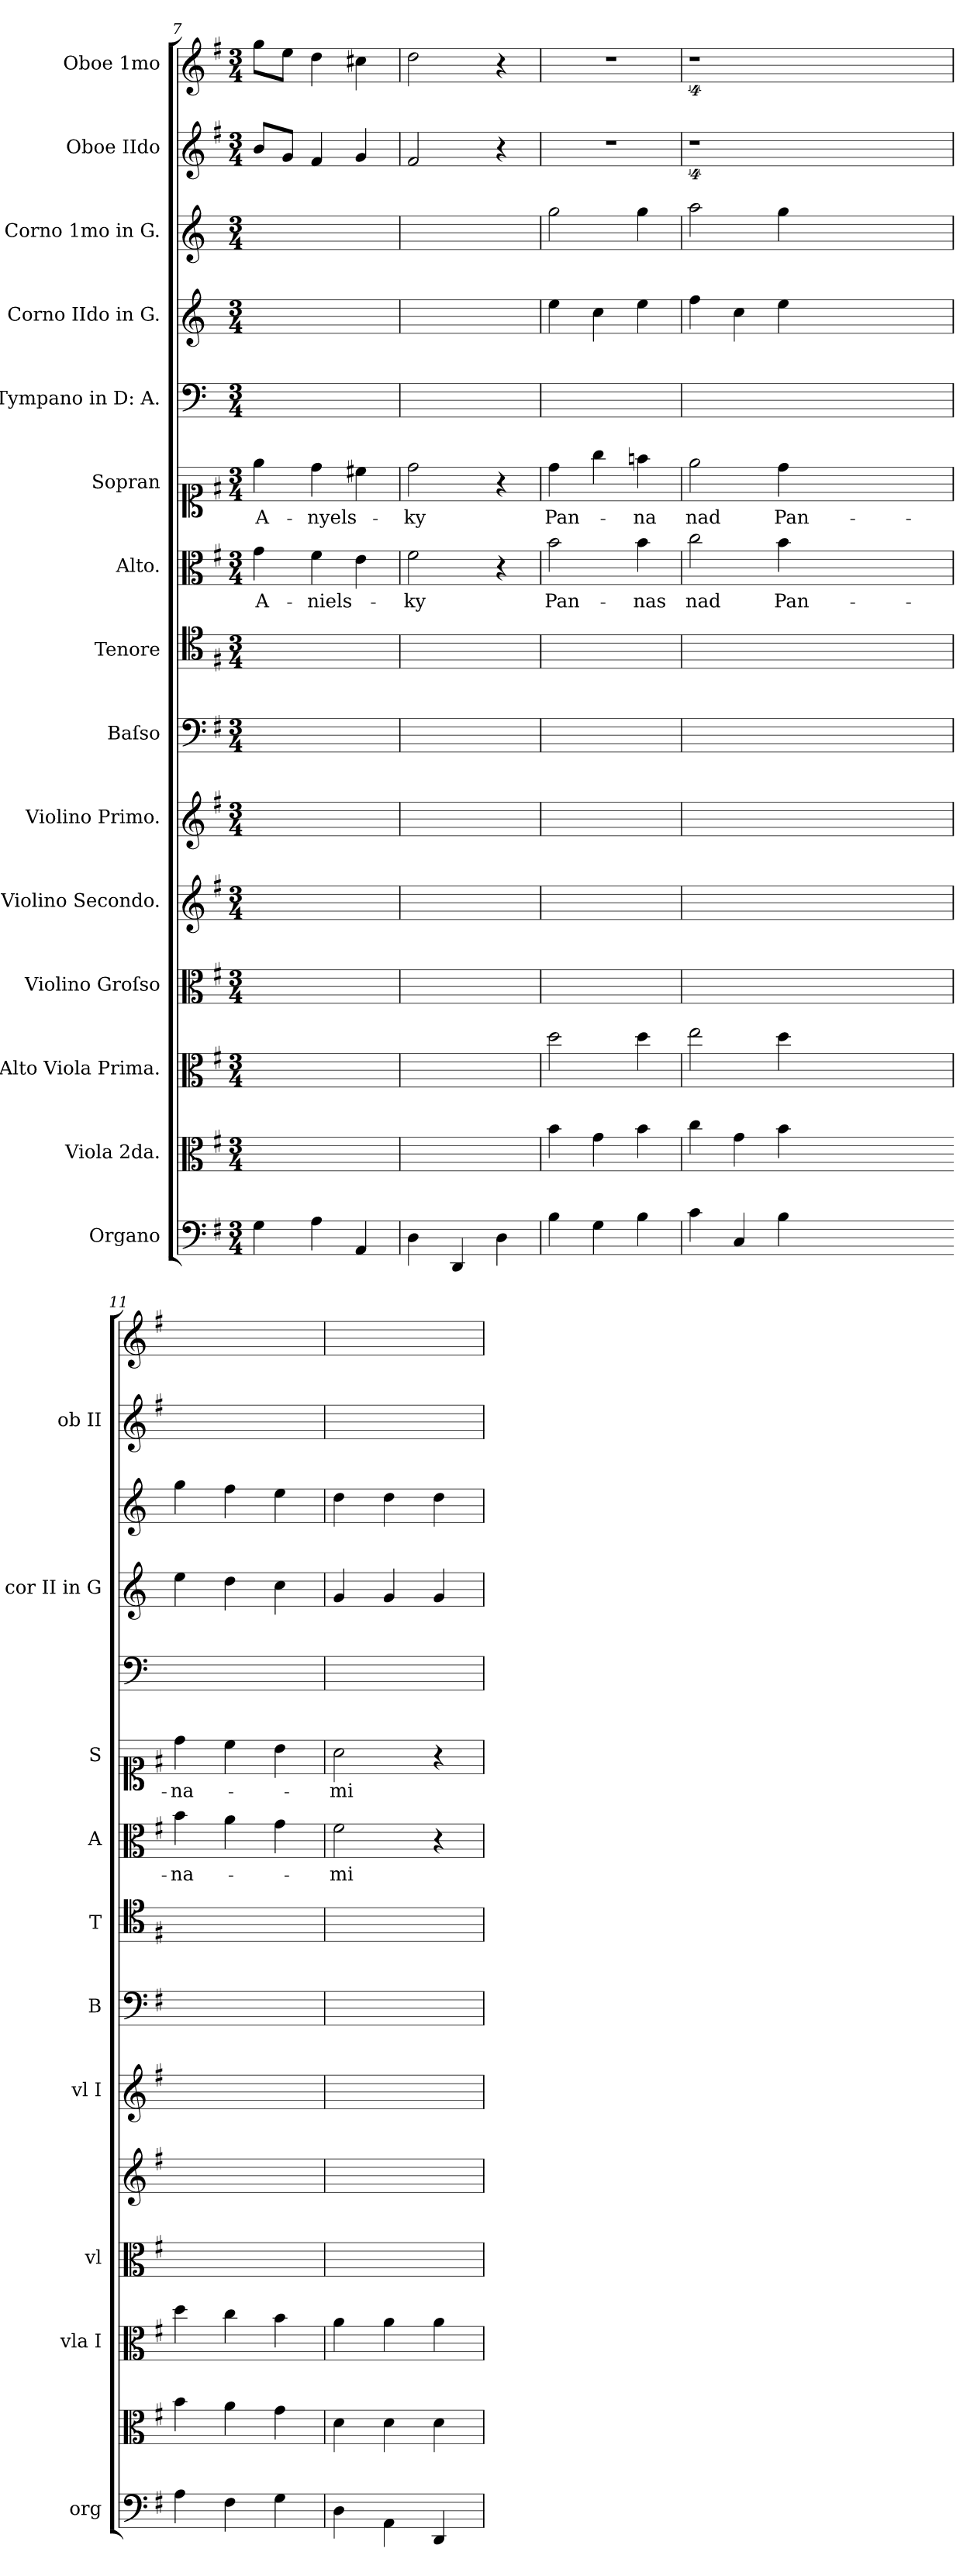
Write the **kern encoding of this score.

**kern	**kern	**kern	**kern	**kern	**kern	**kern	**kern	**kern	**text	**kern	**text	**kern	**kern	**kern	**kern	**kern
*part15	*part14	*part13	*part12	*part11	*part10	*part9	*part8	*part7	*part7	*part6	*part6	*part5	*part4	*part3	*part2	*part1
*staff15	*staff14	*staff13	*staff12	*staff11	*staff10	*staff9	*staff8	*staff7	*staff7	*staff6	*staff6	*staff5	*staff4	*staff3	*staff2	*staff1
*I"Organo	*I"Viola 2da.	*I"Alto Viola Prima.	*I"Violino Groſso	*I"Violino Secondo.	*I"Violino Primo.	*I"Baſso	*I"Tenore	*I"Alto.	*	*I"Sopran	*	*I"Tympano in D: A.	*I"Corno IIdo in G.	*I"Corno 1mo in G.	*I"Oboe IIdo	*I"Oboe 1mo
*I'org	*	*I'vla I	*I'vl	*	*I'vl I	*I'B	*I'T	*I'A	*	*I'S	*	*	*I'cor II in G	*	*I'ob II	*
*clefF4	*clefC3	*clefC3	*clefC3	*clefG2	*clefG2	*clefF4	*clefC4	*clefC3	*	*clefC1	*	*clefF4	*clefG2	*clefG2	*clefG2	*clefG2
*	*	*	*	*	*	*	*	*	*	*	*	*	*ITrd3c5	*ITrd3c5	*	*
*k[f#]	*k[f#]	*k[f#]	*k[f#]	*k[f#]	*k[f#]	*k[f#]	*k[f#]	*k[f#]	*	*k[f#]	*	*k[]	*k[f#]	*k[f#]	*k[f#]	*k[f#]
*G:	*G:	*G:	*G:	*G:	*G:	*G:	*G:	*G:	*	*G:	*	*	*G:	*G:	*G:	*G:
*M3/4	*M3/4	*M3/4	*M3/4	*M3/4	*M3/4	*M3/4	*M3/4	*M3/4	*	*M3/4	*	*M3/4	*M3/4	*M3/4	*M3/4	*M3/4
=7	=7	=7	=7	=7	=7	=7	=7	=7	=7	=7	=7	=7	=7	=7	=7	=7
4G\	2.ryy	2.ryy	2.ryy	2.ryy	2.ryy	2.ryy	2.ryy	4g\	A-	4ee\	A-	2.ryy	2.ryy	2.ryy	8b/L	8gg\L
.	.	.	.	.	.	.	.	.	.	.	.	.	.	.	8g/J	8ee\J
4A\	.	.	.	.	.	.	.	4f#\	-niels-	4dd\	-nyels-	.	.	.	4f#/	4dd\
4AA/	.	.	.	.	.	.	.	4e\	.	4cc#X\	.	.	.	.	4g/	4cc#X\
=8	=8	=8	=8	=8	=8	=8	=8	=8	=8	=8	=8	=8	=8	=8	=8	=8
4D\	2.ryy	2.ryy	2.ryy	2.ryy	2.ryy	2.ryy	2.ryy	2f#\	-ky	2dd\	-ky	2.ryy	2.ryy	2.ryy	2f#/	2dd\
4DD/	.	.	.	.	.	.	.	.	.	.	.	.	.	.	.	.
4D\	.	.	.	.	.	.	.	4r	.	4r	.	.	.	.	4r	4r
=9	=9	=9	=9	=9	=9	=9	=9	=9	=9	=9	=9	=9	=9	=9	=9	=9
4B\	4b\	2dd\	2.ryy	2.ryy	2.ryy	2.ryy	2.ryy	2b\	Pan-	4dd\	Pan-	2.ryy	4b\	2dd\	2.r	2.r
4G\	4g\	.	.	.	.	.	.	.	.	4gg\	.	.	4g\	.	.	.
4B\	4b\	4dd\	.	.	.	.	.	4b\	-nas	4ffn\	-na	.	4b\	4dd\	.	.
=10	=10	=10	=10	=10	=10	=10	=10	=10	=10	=10	=10	=10	=10	=10	=10	=10
4c\	4cc\	2ee\	2.ryy	2.ryy	2.ryy	2.ryy	2.ryy	2cc\	nad	2ee\	nad	2.ryy	4cc\	2ee\	4%9r	4%9r
4C/	4g\	.	.	.	.	.	.	.	.	.	.	.	4g\	.	.	.
4B\	4b\	4dd\	.	.	.	.	.	4b\	Pan-	4dd\	Pan-	.	4b\	4dd\	.	.
1.ryy	1.ryy	1.ryy	1.ryy	1.ryy	1.ryy	1.ryy	1.ryy	1.ryy	.	1.ryy	.	1.ryy	1.ryy	1.ryy	.	.
=11-	=11-	=11	=11	=11	=11	=11	=11	=11	=11	=11	=11	=11	=11	=11	=11	=11
4A\	4b\	4dd\	2.ryy	2.ryy	2.ryy	2.ryy	2.ryy	4b\	-na-	4dd\	-na-	2.ryy	4b\	4dd\	2.ryy	2.ryy
4F#\	4a\	4cc\	.	.	.	.	.	4a\	.	4cc\	.	.	4a\	4cc\	.	.
4G\	4g\	4b\	.	.	.	.	.	4g\	.	4b\	.	.	4g\	4b\	.	.
=12	=12	=12	=12	=12	=12	=12	=12	=12	=12	=12	=12	=12	=12	=12	=12	=12
4D\	4d\	4a\	2.ryy	2.ryy	2.ryy	2.ryy	2.ryy	2f#\	-mi	2a\	-mi	2.ryy	4d/	4a\	2.ryy	2.ryy
4AA\	4d\	4a\	.	.	.	.	.	.	.	.	.	.	4d/	4a\	.	.
4DD/	4d\	4a\	.	.	.	.	.	4r	.	4r	.	.	4d/	4a\	.	.
=	=	=	=	=	=	=	=	=	=	=	=	=	=	=	=	=
*-	*-	*-	*-	*-	*-	*-	*-	*-	*-	*-	*-	*-	*-	*-	*-	*-
